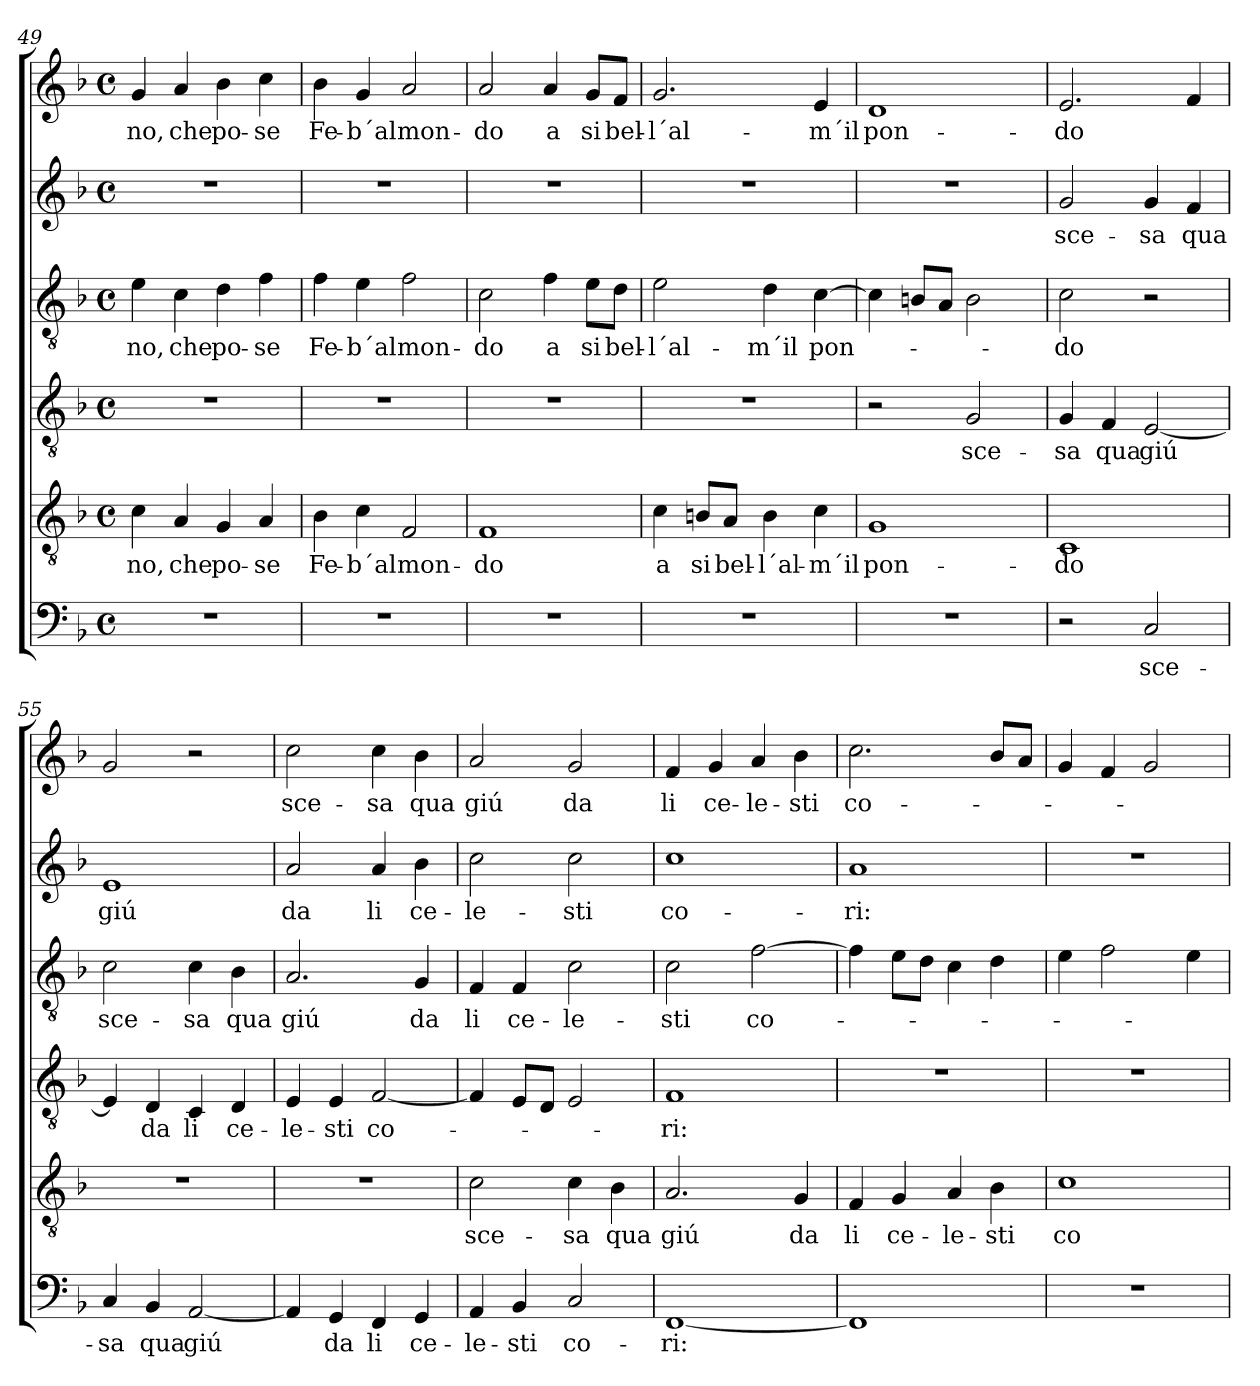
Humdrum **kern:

**kern	**text	**kern	**text	**kern	**text	**kern	**text	**kern	**text	**kern	**text
*part6	*part6	*part5	*part5	*part4	*part4	*part3	*part3	*part2	*part2	*part1	*part1
*staff6	*staff6	*staff5	*staff5	*staff4	*staff4	*staff3	*staff3	*staff2	*staff2	*staff1	*staff1
*clefF4	*	*clefGv2	*	*clefGv2	*	*clefGv2	*	*clefG2	*	*clefG2	*
*k[b-]	*	*k[b-]	*	*k[b-]	*	*k[b-]	*	*k[b-]	*	*k[b-]	*
*F:	*	*F:	*	*F:	*	*F:	*	*F:	*	*F:	*
*M4/4	*	*M4/4	*	*M4/4	*	*M4/4	*	*M4/4	*	*M4/4	*
*met(c)	*	*met(c)	*	*met(c)	*	*met(c)	*	*met(c)	*	*met(c)	*
=49	=49	=49	=49	=49	=49	=49	=49	=49	=49	=49	=49
1r	.	4c\	-no,	1r	.	4e\	-no,	1r	.	4g/	-no,
.	.	4A/	che	.	.	4c\	che	.	.	4a/	che
.	.	4G/	po-	.	.	4d\	po-	.	.	4b-\	po-
.	.	4A/	-se	.	.	4f\	-se	.	.	4cc\	-se
=50	=50	=50	=50	=50	=50	=50	=50	=50	=50	=50	=50
1r	.	4B-\	Fe-	1r	.	4f\	Fe-	1r	.	4b-\	Fe-
.	.	4c\	-b´al	.	.	4e\	-b´al	.	.	4g/	-b´al
.	.	2F/	mon-	.	.	2f\	mon-	.	.	2a/	mon-
=51	=51	=51	=51	=51	=51	=51	=51	=51	=51	=51	=51
1r	.	1F	-do	1r	.	2c\	-do	1r	.	2a/	-do
.	.	.	.	.	.	4f\	a	.	.	4a/	a
.	.	.	.	.	.	8e\L	si	.	.	8g/L	si
.	.	.	.	.	.	8d\J	bel-	.	.	8f/J	bel-
=52	=52	=52	=52	=52	=52	=52	=52	=52	=52	=52	=52
1r	.	4c\	a	1r	.	2e\	-l´al-	1r	.	2.g/	-l´al-
.	.	8Bn/L	si	.	.	.	.	.	.	.	.
.	.	8A/J	bel-	.	.	.	.	.	.	.	.
.	.	4B\	-l´al-	.	.	4d\	-m´il	.	.	.	.
.	.	4c\	-m´il	.	.	[4c\	pon-	.	.	4e/	-m´il
!!LO:LB:g=z
=53	=53	=53	=53	=53	=53	=53	=53	=53	=53	=53	=53
1r	.	1G	pon-	2r	.	4c\]	.	1r	.	1d	pon-
.	.	.	.	.	.	8Bn/L	.	.	.	.	.
.	.	.	.	.	.	8A/J	.	.	.	.	.
.	.	.	.	2G/	sce-	2B\	.	.	.	.	.
=54	=54	=54	=54	=54	=54	=54	=54	=54	=54	=54	=54
2r	.	1C	-do	4G/	-sa	2c\	-do	2g/	sce-	2.e/	-do
.	.	.	.	4F/	qua	.	.	.	.	.	.
2C/	sce-	.	.	[2E/	giú	2r	.	4g/	-sa	.	.
.	.	.	.	.	.	.	.	4f/	qua	4f/	.
=55	=55	=55	=55	=55	=55	=55	=55	=55	=55	=55	=55
4C/	-sa	1r	.	4E/]	.	2c\	sce-	1e	giú	2g/	.
4BB-/	qua	.	.	4D/	da	.	.	.	.	.	.
[2AA/	giú	.	.	4C/	li	4c\	-sa	.	.	2r	.
.	.	.	.	4D/	ce-	4B-\	qua	.	.	.	.
=56	=56	=56	=56	=56	=56	=56	=56	=56	=56	=56	=56
4AA/]	.	1r	.	4E/	-le-	2.A/	giú	2a/	da	2cc\	sce-
4GG/	da	.	.	4E/	-sti	.	.	.	.	.	.
4FF/	li	.	.	[2F/	co-	.	.	4a/	li	4cc\	-sa
4GG/	ce-	.	.	.	.	4G/	da	4b-\	ce-	4b-\	qua
=57	=57	=57	=57	=57	=57	=57	=57	=57	=57	=57	=57
4AA/	-le-	2c\	sce-	4F/]	.	4F/	li	2cc\	-le-	2a/	giú
4BB-/	-sti	.	.	8E/L	.	4F/	ce-	.	.	.	.
.	.	.	.	8D/J	.	.	.	.	.	.	.
2C/	co-	4c\	-sa	2E/	.	2c\	-le-	2cc\	-sti	2g/	da
.	.	4B-\	qua	.	.	.	.	.	.	.	.
=58	=58	=58	=58	=58	=58	=58	=58	=58	=58	=58	=58
[1FF	-ri:	2.A/	giú	1F	-ri:	2c\	-sti	1cc	co-	4f/	li
.	.	.	.	.	.	.	.	.	.	4g/	ce-
.	.	.	.	.	.	[2f\	co-	.	.	4a/	-le-
.	.	4G/	da	.	.	.	.	.	.	4b-\	-sti
=59	=59	=59	=59	=59	=59	=59	=59	=59	=59	=59	=59
1FF]	.	4F/	li	1r	.	4f\]	.	1a	-ri:	2.cc\	co-
.	.	4G/	ce-	.	.	8e\L	.	.	.	.	.
.	.	.	.	.	.	8d\J	.	.	.	.	.
.	.	4A/	-le-	.	.	4c\	.	.	.	.	.
.	.	4B-\	-sti	.	.	4d\	.	.	.	8b-/L	.
.	.	.	.	.	.	.	.	.	.	8a/J	.
!!LO:PB:g=z
=60	=60	=60	=60	=60	=60	=60	=60	=60	=60	=60	=60
1r	.	1c	co-	1r	.	4e\	.	1r	.	4g/	.
.	.	.	.	.	.	2f\	.	.	.	4f/	.
.	.	.	.	.	.	.	.	.	.	2g/	.
.	.	.	.	.	.	4e\	.	.	.	.	.
=	=	=	=	=	=	=	=	=	=	=	=
*-	*-	*-	*-	*-	*-	*-	*-	*-	*-	*-	*-
